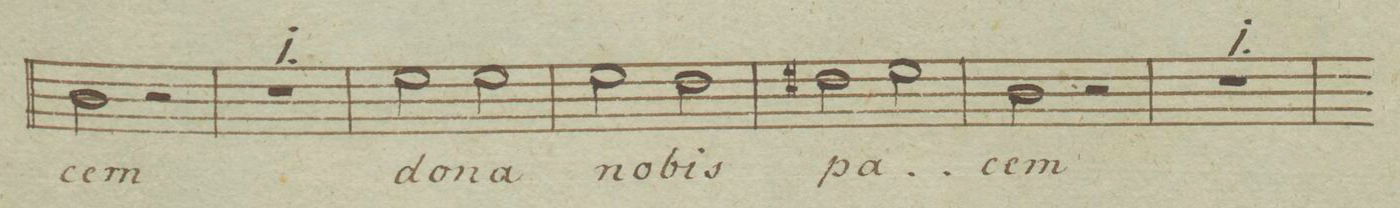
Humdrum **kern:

**kern	**text	**dynam
*I"Basso	*	*
*clefF4	*	*
*k[b-e-]	*	*
*met(c|)	*	*
*M2/2	*	*
2D\	-cem	.
2r	.	.
=25	=25	=25
1r	.	.
=26	=26	=26
2G\	do-	.
2G\	-na	.
=27	=27	=27
2G\	no-	.
2F\	-bis	.
=28	=28	=28
2F#X\	pa-	.
2G\	.	.
=29	=29	=29
2D\	-cem	.
2r	.	.
=30	=30	=30
1r	.	.
=31	=31	=31
*-	*-	*-
